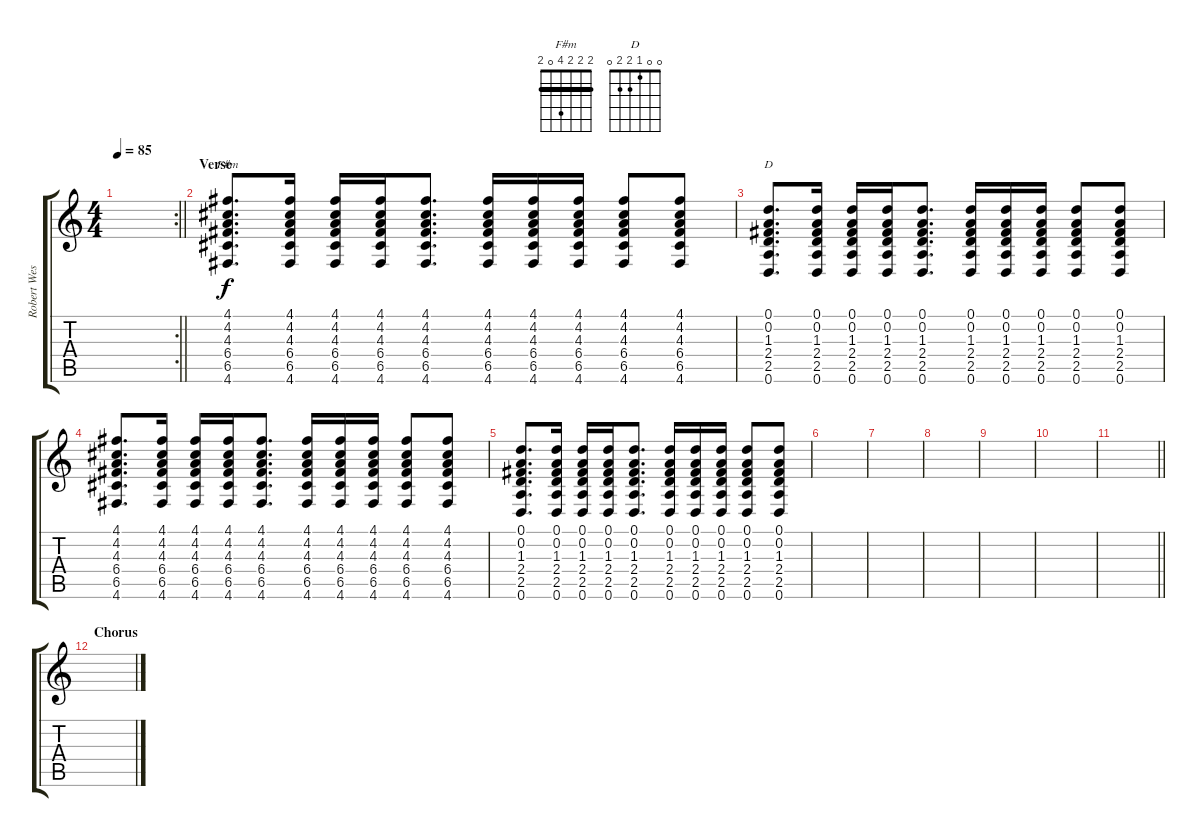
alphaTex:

\track ("Robert Westerholt - Acoustic" "Robert Wes") {instrument acousticguitarnylon}
\staff {score tabs}
\tuning (D4 A3 F3 C3 G2 D2) {hide}
\chord ("F#m" 2 2 2 4 0 2) {barre 2}
\chord ("D" 0 0 1 2 2 0)
\rc 2
\ts (4 4)
\tempo 85
\clef g2
\barLineRight lightlight
\ks c
|
\section ("" "Verse")
(4.1 4.2 4.3 6.4 6.5 4.6).8{d ch "F#m"} (4.1 4.2 4.3 6.4 6.5 4.6).16 (4.1 4.2 4.3 6.4 6.5 4.6).16 (4.1 4.2 4.3 6.4 6.5 4.6).16 (4.1 4.2 4.3 6.4 6.5 4.6).8{d} (4.1 4.2 4.3 6.4 6.5 4.6).16 (4.1 4.2 4.3 6.4 6.5 4.6).16 (4.1 4.2 4.3 6.4 6.5 4.6).16 (4.1 4.2 4.3 6.4 6.5 4.6).8 (4.1 4.2 4.3 6.4 6.5 4.6).8 |
(0.1 0.2 1.3 2.4 2.5 0.6).8{d ch "D"} (0.1 0.2 1.3 2.4 2.5 0.6).16 (0.1 0.2 1.3 2.4 2.5 0.6).16 (0.1 0.2 1.3 2.4 2.5 0.6).16 (0.1 0.2 1.3 2.4 2.5 0.6).8{d} (0.1 0.2 1.3 2.4 2.5 0.6).16 (0.1 0.2 1.3 2.4 2.5 0.6).16 (0.1 0.2 1.3 2.4 2.5 0.6).16 (0.1 0.2 1.3 2.4 2.5 0.6).8 (0.1 0.2 1.3 2.4 2.5 0.6).8 |
(4.1 4.2 4.3 6.4 6.5 4.6).8{d} (4.1 4.2 4.3 6.4 6.5 4.6).16 (4.1 4.2 4.3 6.4 6.5 4.6).16 (4.1 4.2 4.3 6.4 6.5 4.6).16 (4.1 4.2 4.3 6.4 6.5 4.6).8{d} (4.1 4.2 4.3 6.4 6.5 4.6).16 (4.1 4.2 4.3 6.4 6.5 4.6).16 (4.1 4.2 4.3 6.4 6.5 4.6).16 (4.1 4.2 4.3 6.4 6.5 4.6).8 (4.1 4.2 4.3 6.4 6.5 4.6).8 |
(0.1 0.2 1.3 2.4 2.5 0.6).8{d} (0.1 0.2 1.3 2.4 2.5 0.6).16 (0.1 0.2 1.3 2.4 2.5 0.6).16 (0.1 0.2 1.3 2.4 2.5 0.6).16 (0.1 0.2 1.3 2.4 2.5 0.6).8{d} (0.1 0.2 1.3 2.4 2.5 0.6).16 (0.1 0.2 1.3 2.4 2.5 0.6).16 (0.1 0.2 1.3 2.4 2.5 0.6).16 (0.1 0.2 1.3 2.4 2.5 0.6).8 (0.1 0.2 1.3 2.4 2.5 0.6).8 |
|
|
|
|
|
\barLineRight lightlight
|
\section ("" "Chorus")
